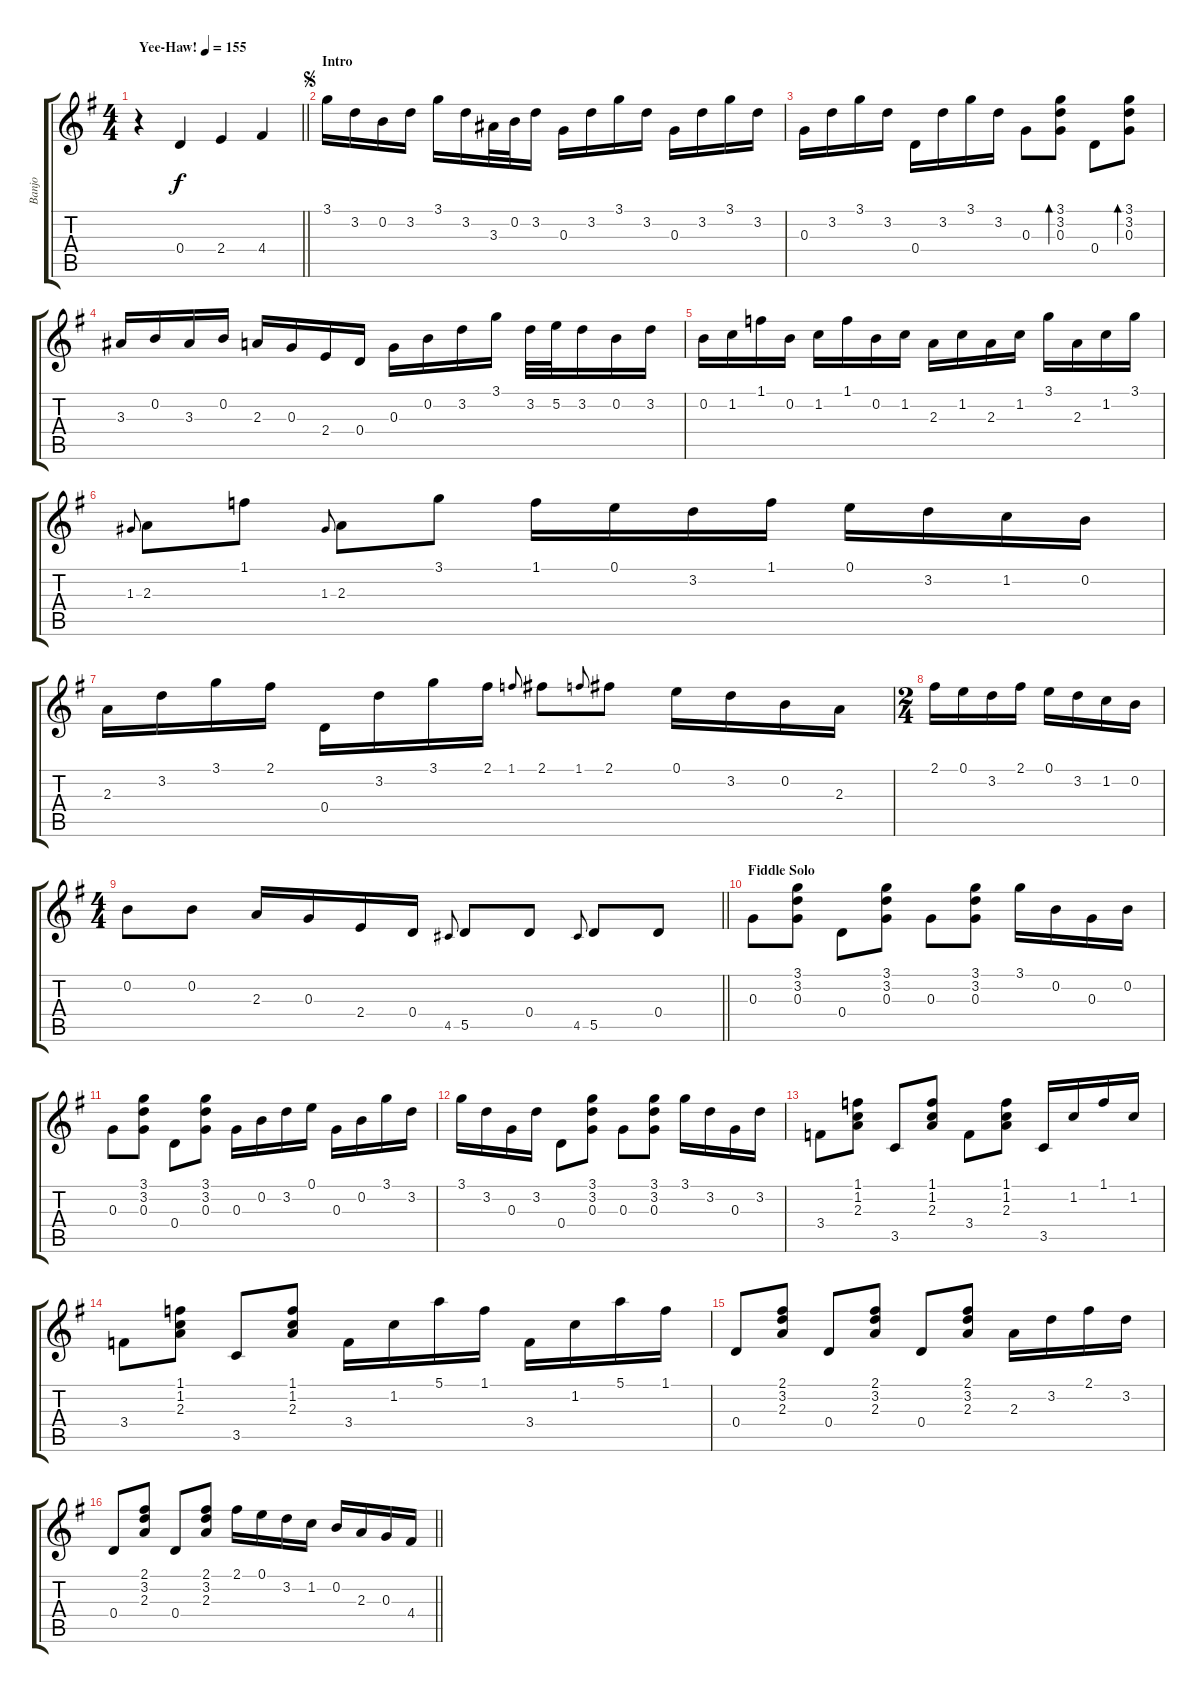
\track ("Banjo" "Banjo") {instrument banjo}
\staff {score tabs}
\tuning (E4 B3 G3 D3 A2 E2) {hide}
\displaytranspose 12
\ts (4 4)
\tempo (155 "Yee-Haw!")
\clef g2
\barLineRight lightlight
\ks g
r.4{dy f instrument banjo} 0.4.4 2.4.4 4.4.4 |
\section ("" "Intro")
\jump segno
3.1.16 3.2.16 0.2.16 3.2.16 3.1.16 3.2.16 3.3.32 0.2.32 3.2.16 0.3.16 3.2.16 3.1.16 3.2.16 0.3.16 3.2.16 3.1.16 3.2.16 |
0.3.16 3.2.16 3.1.16 3.2.16 0.4.16 3.2.16 3.1.16 3.2.16 0.3.8 (3.1 3.2 0.3).8{bd 120} 0.4.8 (3.1 3.2 0.3).8{bd 120} |
3.3.16 0.2.16 3.3.16 0.2.16 2.3.16 0.3.16 2.4.16 0.4.16 0.3.16 0.2.16 3.2.16 3.1.16 3.2.32 5.2.32 3.2.16 0.2.16 3.2.16 |
0.2.16 1.2.16 1.1.16 0.2.16 1.2.16 1.1.16 0.2.16 1.2.16 2.3.16 1.2.16 2.3.16 1.2.16 3.1.16 2.3.16 1.2.16 3.1.16 |
1.3.8{gr onbeat} 2.3.8 1.1.8 1.3.8{gr onbeat} 2.3.8 3.1.8 1.1.16 0.1.16 3.2.16 1.1.16 0.1.16 3.2.16 1.2.16 0.2.16 |
2.3.16 3.2.16 3.1.16 2.1.16 0.4.16 3.2.16 3.1.16 2.1.16 1.1.8{gr onbeat} 2.1.8 1.1.8{gr onbeat} 2.1.8 0.1.16 3.2.16 0.2.16 2.3.16 |
\ts (2 4)
2.1.16 0.1.16 3.2.16 2.1.16 0.1.16 3.2.16 1.2.16 0.2.16 |
\ts (4 4)
\barLineRight lightlight
0.2.8 0.2.8 2.3.16 0.3.16 2.4.16 0.4.16 4.5.8{gr onbeat} 5.5.8 0.4.8 4.5.8{gr onbeat} 5.5.8 0.4.8 |
\section ("" "Fiddle Solo")
0.3.8 (3.1 3.2 0.3).8 0.4.8 (3.1 3.2 0.3).8 0.3.8 (3.1 3.2 0.3).8 3.1.16 0.2.16 0.3.16 0.2.16 |
0.3.8 (3.1 3.2 0.3).8 0.4.8 (3.1 3.2 0.3).8 0.3.16 0.2.16 3.2.16 0.1.16 0.3.16 0.2.16 3.1.16 3.2.16 |
3.1.16 3.2.16 0.3.16 3.2.16 0.4.8 (3.1 3.2 0.3).8 0.3.8 (3.1 3.2 0.3).8 3.1.16 3.2.16 0.3.16 3.2.16 |
3.4.8 (1.1 1.2 2.3).8 3.5.8 (1.1 1.2 2.3).8 3.4.8 (1.1 1.2 2.3).8 3.5.16 1.2.16 1.1.16 1.2.16 |
3.4.8 (1.1 1.2 2.3).8 3.5.8 (1.1 1.2 2.3).8 3.4.16 1.2.16 5.1.16 1.1.16 3.4.16 1.2.16 5.1.16 1.1.16 |
0.4.8 (2.1 3.2 2.3).8 0.4.8 (2.1 3.2 2.3).8 0.4.8 (2.1 3.2 2.3).8 2.3.16 3.2.16 2.1.16 3.2.16 |
\barLineRight lightlight
0.4.8 (2.1 3.2 2.3).8 0.4.8 (2.1 3.2 2.3).8 2.1.16 0.1.16 3.2.16 1.2.16 0.2.16 2.3.16 0.3.16 4.4.16
